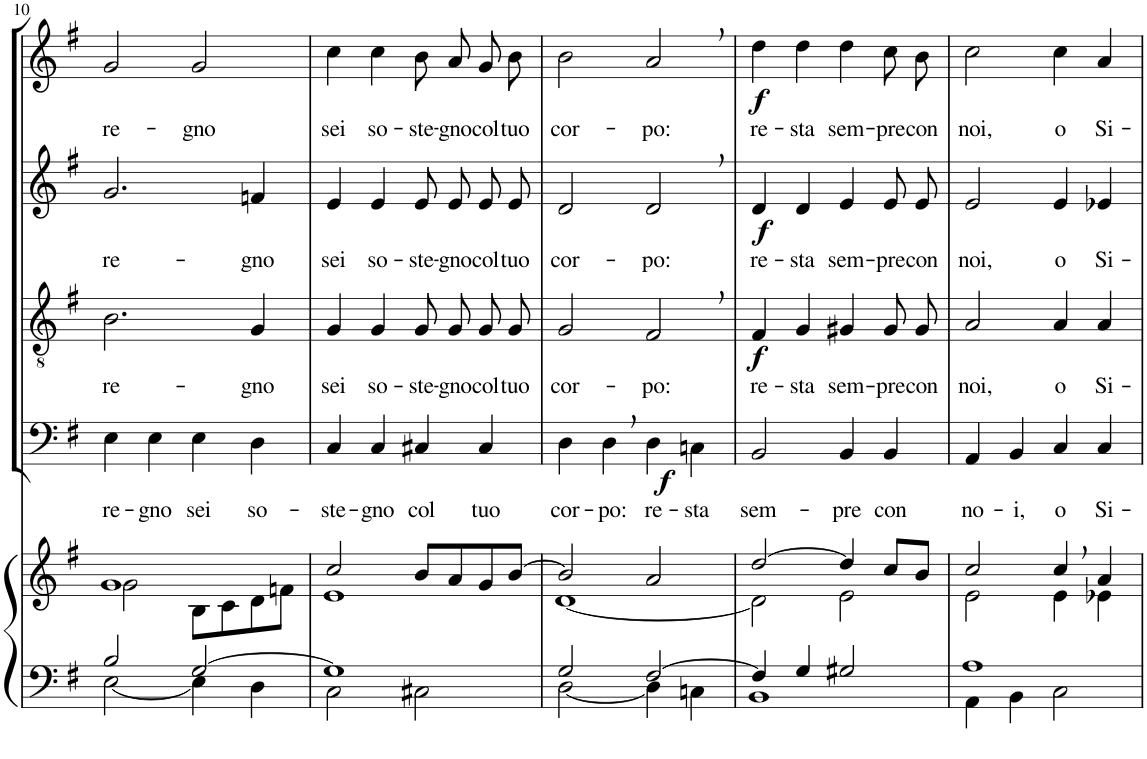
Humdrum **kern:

**kern	**kern	**kern	**text	**dynam	**kern	**text	**dynam	**kern	**text	**dynam	**kern	**text	**dynam
*part6	*part5	*part4	*part4	*part4	*part3	*part3	*part3	*part2	*part2	*part2	*part1	*part1	*part1
*staff6	*staff5	*staff4	*staff4	*staff4	*staff3	*staff3	*staff3	*staff2	*staff2	*staff2	*staff1	*staff1	*staff1
*I"Pipe Organ	*I"Organo	*I"Bassi	*	*	*I"Tenori	*	*	*I"Contralti	*	*	*I"Soprani	*	*
*I'P Org	*	*	*	*	*	*	*	*	*	*	*	*	*
!!LO:PB:g=z
*clefF4	*clefG2	*clefF4	*	*	*clefGv2	*	*	*clefG2	*	*	*clefG2	*	*
*	*	*	*	*	*	*	*	*	*	*	*Trd1c2	*	*
*k[f#]	*k[f#]	*k[f#]	*	*	*k[f#]	*	*	*k[f#]	*	*	*k[f#]	*	*
*G:	*G:	*G:	*	*	*G:	*	*	*G:	*	*	*G:	*	*
*M4/4	*M4/4	*M4/4	*	*	*M4/4	*	*	*M4/4	*	*	*M4/4	*	*
*met(c)	*met(c)	*met(c)	*	*	*met(c)	*	*	*met(c)	*	*	*met(c)	*	*
=10	=10	=10	=10	=10	=10	=10	=10	=10	=10	=10	=10	=10	=10
*^	*^	*	*	*	*	*	*	*	*	*	*	*	*
!	!	!	!	!	!LO:LY:b	!	!	!LO:LY:b	!	!	!LO:LY:b	!	!	!LO:LY:b	!
2B/	[2E\	1g	2g\	4E\	re-	.	2.B\	re-	.	2.g/	re-	.	2g/	re-	.
!	!	!	!	!	!LO:LY:b	!	!	!	!	!	!	!	!	!	!
.	.	.	.	4E\	-gno	.	.	.	.	.	.	.	.	.	.
!	!	!	!	!	!LO:LY:b	!	!	!	!	!	!	!	!	!LO:LY:b	!
[2G/	4E\]	.	8B\L	4E\	sei	.	.	.	.	.	.	.	2g/	-gno	.
.	.	.	8c\	.	.	.	.	.	.	.	.	.	.	.	.
!	!	!	!	!	!LO:LY:b	!	!	!LO:LY:b	!	!	!LO:LY:b	!	!	!	!
.	4D\	.	8d\	4D\	so-	.	4G/	-gno	.	4fn/	-gno	.	.	.	.
.	.	.	8fn\J	.	.	.	.	.	.	.	.	.	.	.	.
=11	=11	=11	=11	=11	=11	=11	=11	=11	=11	=11	=11	=11	=11	=11	=11
!	!	!	!	!	!LO:LY:b	!	!	!LO:LY:b	!	!	!LO:LY:b	!	!	!LO:LY:b	!
1G]	2C\	2cc/	1e	4C/	-ste-	.	4G/	sei	.	4e/	sei	.	4cc\	sei	.
!	!	!	!	!	!LO:LY:b	!	!	!LO:LY:b	!	!	!LO:LY:b	!	!	!LO:LY:b	!
.	.	.	.	4C/	-gno	.	4G/	so-	.	4e/	so-	.	4cc\	so-	.
!	!	!	!	!	!LO:LY:b	!	!	!LO:LY:b	!	!	!LO:LY:b	!	!	!LO:LY:b	!
.	2C#X\	8b/L	.	4C#X/	col	.	8G/L	-ste-	.	8e/L	-ste-	.	8b/L	-ste-	.
!	!	!	!	!	!	!	!	!LO:LY:b	!	!	!LO:LY:b	!	!	!LO:LY:b	!
.	.	8a/	.	.	.	.	8G/J	-gno	.	8e/J	-gno	.	8a/J	-gno	.
!	!	!	!	!	!LO:LY:b	!	!	!LO:LY:b	!	!	!LO:LY:b	!	!	!LO:LY:b	!
.	.	8g/	.	4C#/	tuo	.	8G/L	col	.	8e/L	col	.	8g/L	col	.
!	!	!	!	!	!	!	!	!LO:LY:b	!	!	!LO:LY:b	!	!	!LO:LY:b	!
.	.	[8b/J	.	.	.	.	8G/J	tuo	.	8e/J	tuo	.	8b/J	tuo	.
=12	=12	=12	=12	=12	=12	=12	=12	=12	=12	=12	=12	=12	=12	=12	=12
!	!	!	!	!	!LO:LY:b	!	!	!LO:LY:b	!	!	!LO:LY:b	!	!	!LO:LY:b	!
2G/	[2D\	2b/]	[1d	4D\	cor-	.	2G/	cor-	.	2d/	cor-	.	2b\	cor-	.
!	!	!	!	!	!LO:LY:b	!	!	!	!	!	!	!	!	!	!
.	.	.	.	4D,\	-po:	.	.	.	.	.	.	.	.	.	.
!	!	!	!	!	!LO:LY:b	!LO:DY:b	!	!LO:LY:b	!	!	!LO:LY:b	!	!	!LO:LY:b	!
[2F#/	4D\]	2a/	.	4D\	re-	f	2F#,/	-po:	.	2d,/	-po:	.	2a,/	-po:	.
!	!	!	!	!	!LO:LY:b	!	!	!	!	!	!	!	!	!	!
.	4Cn\	.	.	4Cn\	-sta	.	.	.	.	.	.	.	.	.	.
=13	=13	=13	=13	=13	=13	=13	=13	=13	=13	=13	=13	=13	=13	=13	=13
!	!	!	!	!	!LO:LY:b	!	!	!LO:LY:b	!LO:DY:b	!	!LO:LY:b	!LO:DY:b	!	!LO:LY:b	!LO:DY:b
4F#/]	1BB	[2dd/	2d\]	2BB/	sem-	.	4F#/	re-	f	4d/	re-	f	4dd\	re-	f
!	!	!	!	!	!	!	!	!LO:LY:b	!	!	!LO:LY:b	!	!	!LO:LY:b	!
4G/	.	.	.	.	.	.	4G/	-sta	.	4d/	-sta	.	4dd\	-sta	.
!	!	!	!	!	!LO:LY:b	!	!	!LO:LY:b	!	!	!LO:LY:b	!	!	!LO:LY:b	!
2G#X/	.	4dd/]	2e\	4BB/	-pre	.	4G#X/	sem-	.	4e/	sem-	.	4dd\	sem-	.
!	!	!	!	!	!LO:LY:b	!	!	!LO:LY:b	!	!	!LO:LY:b	!	!	!LO:LY:b	!
.	.	8cc/L	.	4BB/	con	.	8G#/L	-pre	.	8e/L	-pre	.	8cc\L	-pre	.
!	!	!	!	!	!	!	!	!LO:LY:b	!	!	!LO:LY:b	!	!	!LO:LY:b	!
.	.	8b/J	.	.	.	.	8G#/J	con	.	8e/J	con	.	8b\J	con	.
=14	=14	=14	=14	=14	=14	=14	=14	=14	=14	=14	=14	=14	=14	=14	=14
!	!	!	!	!	!LO:LY:b	!	!	!LO:LY:b	!	!	!LO:LY:b	!	!	!LO:LY:b	!
1A	4AA\	2cc/	2e\	4AA/	no-	.	2A/	noi,	.	2e/	noi,	.	2cc\	noi,	.
!	!	!	!	!	!LO:LY:b	!	!	!	!	!	!	!	!	!	!
.	4BB\	.	.	4BB/	-i,	.	.	.	.	.	.	.	.	.	.
!	!	!	!	!	!LO:LY:b	!	!	!LO:LY:b	!	!	!LO:LY:b	!	!	!LO:LY:b	!
.	2C\	4cc,/	4e\	4C/	o	.	4A/	o	.	4e/	o	.	4cc\	o	.
!	!	!	!	!	!LO:LY:b	!	!	!LO:LY:b	!	!	!LO:LY:b	!	!	!LO:LY:b	!
.	.	4a/	4e-X\	4C/	Si-	.	4A/	Si-	.	4e-X/	Si-	.	4a/	Si-	.
*v	*v	*	*	*	*	*	*	*	*	*	*	*	*	*	*
*	*v	*v	*	*	*	*	*	*	*	*	*	*	*	*
=	=	=	=	=	=	=	=	=	=	=	=	=	=
*-	*-	*-	*-	*-	*-	*-	*-	*-	*-	*-	*-	*-	*-
